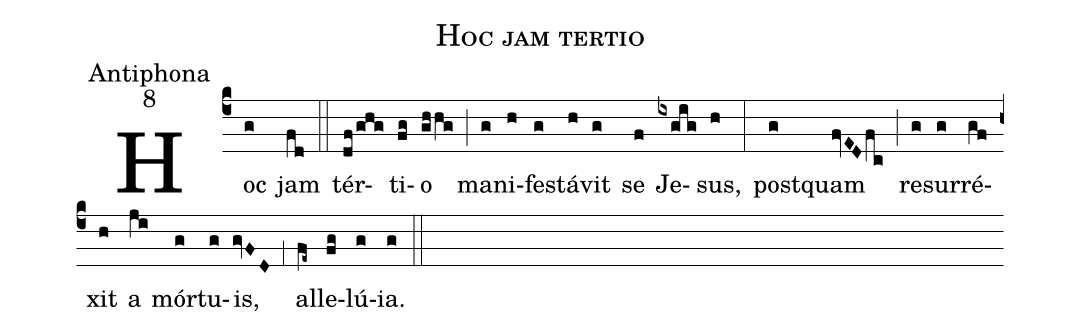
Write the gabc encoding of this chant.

name:Hoc jam tertio;
office-part:Antiphona;
mode:8;
%%
(c4) Hoc(g) jam(fd) (::) tér(df/ghg)ti(fg)o(ghhg) (;) ma(g)ni(h)fe(g)stá(h)vit(g) se(f) Je(ixgig)sus,(h) (:) post(g)quam(fvED/fc) (;) re(g)sur(g)ré(gf)xit(h) a(ji) mór(g)tu(g)is,(gvFD) (;1) al(fe~)le(fg)lú(g)ia.(g) (::)
